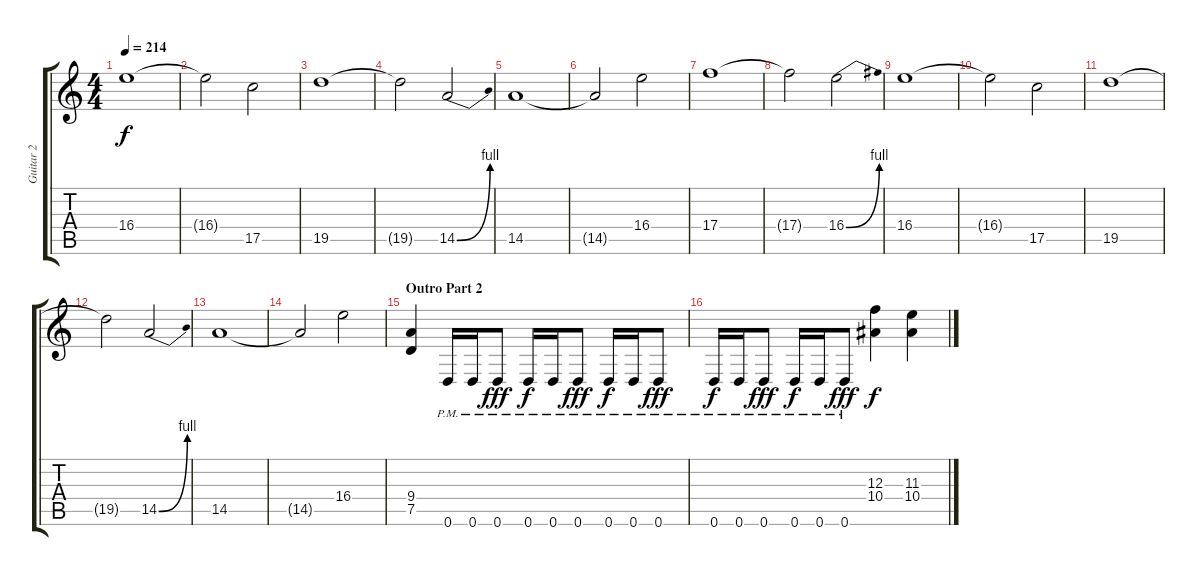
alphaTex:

\track ("Guitar 2" "Guitar 2") {instrument distortionguitar}
\staff {score tabs}
\tuning (D4 A3 F3 C3 G2 D2) {hide}
\ts (4 4)
\tempo 214
\clef g2
\ks c
16.4.1{dy f} |
16.4{t}.2 17.5.2 |
19.5.1 |
19.5{t}.2 14.5{be (bend 0 0 60 4)}.2 |
14.5.1 |
14.5{t}.2 16.4.2 |
17.4.1 |
17.4{t}.2 16.4{be (bend 0 0 60 4)}.2 |
16.4.1 |
16.4{t}.2 17.5.2 |
19.5.1 |
19.5{t}.2 14.5{be (bend 0 0 60 4)}.2 |
14.5.1 |
14.5{t}.2 16.4.2 |
\section ("" "Outro Part 2")
(9.4 7.5).4 0.6{pm}.16 0.6{pm}.16 0.6{pm}.8{dy fff} 0.6{pm}.16{dy f} 0.6{pm}.16 0.6{pm}.8{dy fff} 0.6{pm}.16{dy f} 0.6{pm}.16 0.6{pm}.8{dy fff} |
0.6{pm}.16{dy f} 0.6{pm}.16 0.6{pm}.8{dy fff} 0.6{pm}.16{dy f} 0.6{pm}.16 0.6{pm}.8{dy fff} (12.3 10.4).4{dy f} (11.3 10.4).4
